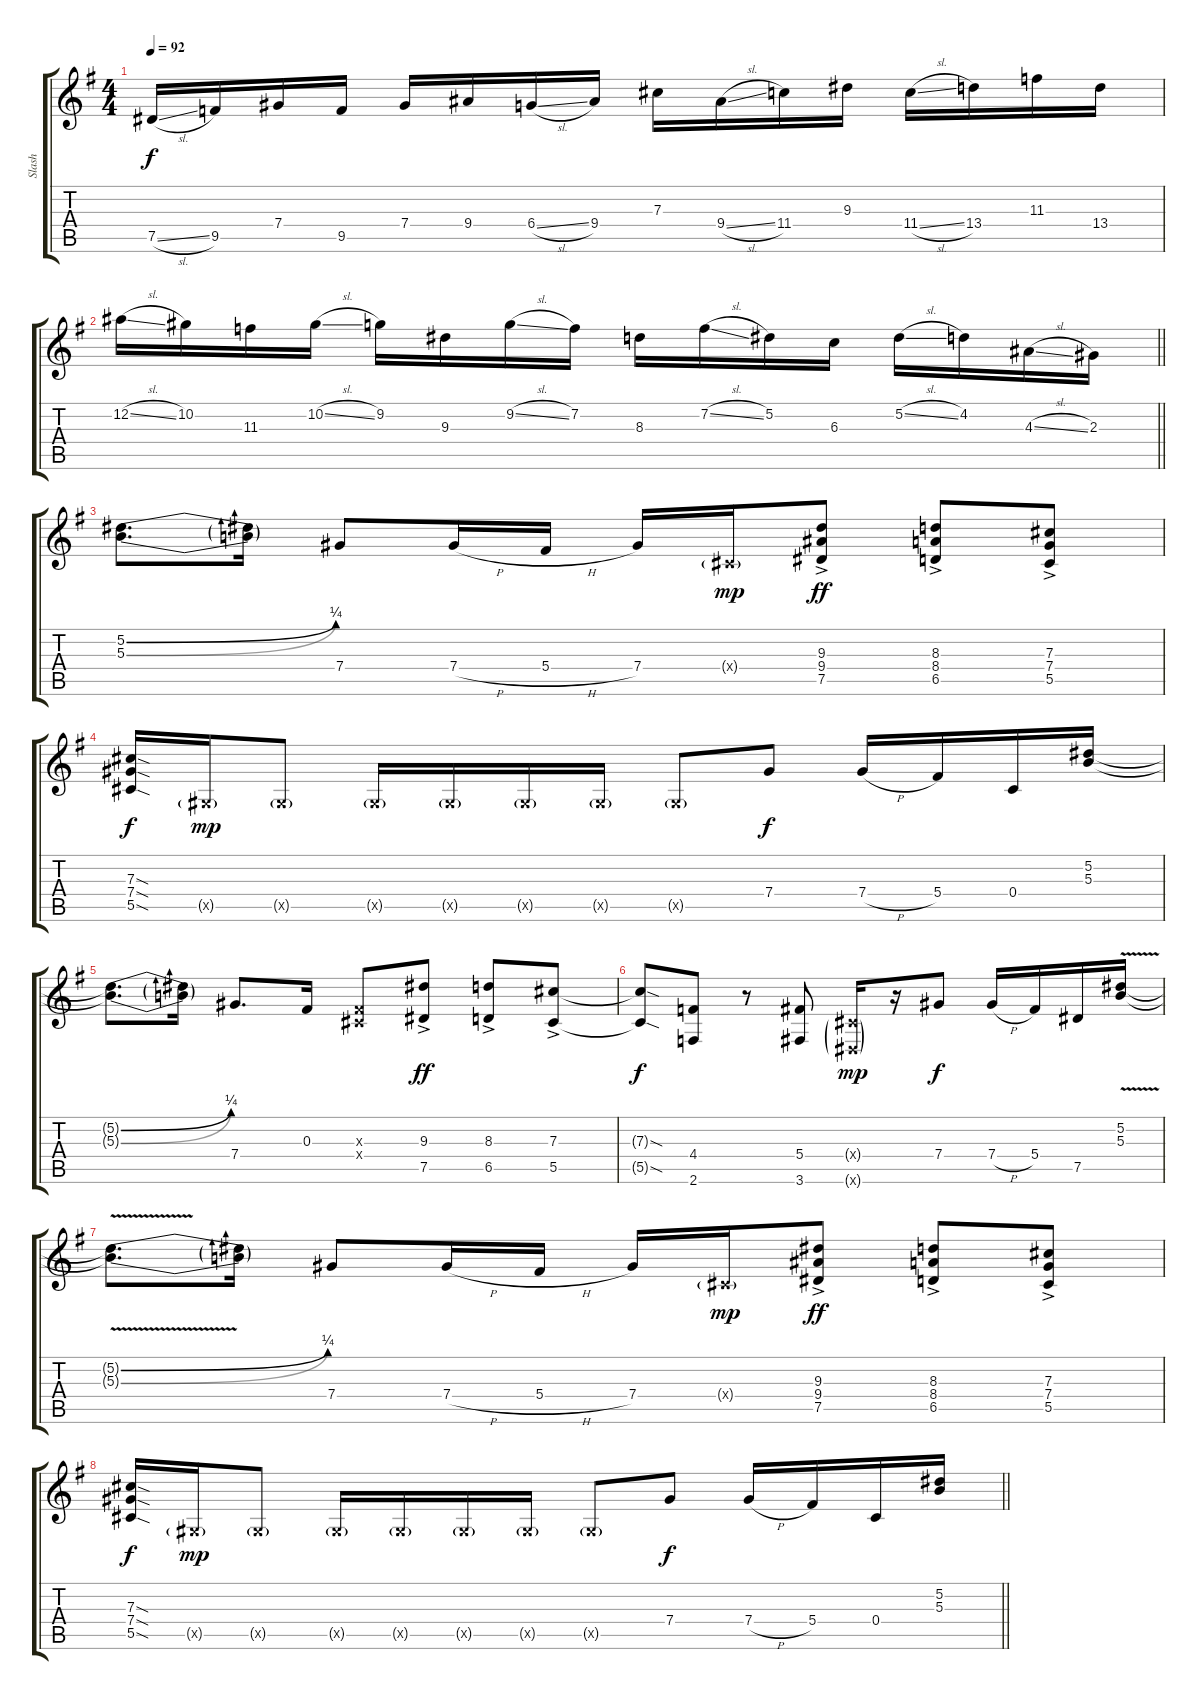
\track ("Slash" "Slash") {instrument acousticguitarsteel}
\staff {score tabs}
\tuning (Eb4 Bb3 Gb3 Db3 Ab2 Eb2) {hide}
\ts (4 4)
\tempo 92
\clef g2
\ks g
7.5{sl}.16{dy f} 9.5.16 7.4.16 9.5.16 7.4.16 9.4.16 6.4{sl}.16 9.4.16 7.3.16 9.4{sl}.16 11.4.16 9.3.16 11.4{sl}.16 13.4.16 11.3.16 13.4.16 |
\barLineRight lightlight
12.2{sl}.16 10.2.16 11.3.16 10.2{sl}.16 9.2.16 9.3.16 9.2{sl}.16 7.2.16 8.3.16 7.2{sl}.16 5.2.16 6.3.16 5.2{sl}.16 4.2.16 4.3{sl}.16 2.3.16 |
(5.2{be (bend 0 0 60 1)} 5.3{be (bend 0 0 60 1)}).8{d} (5.2{t} 5.3{t}).16 7.4.8 7.4{h}.16 5.4{h}.16 7.4.16 0.4{g x}.16{dy mp} (9.3{ac} 9.4{ac} 7.5{ac}).8{dy ff} (8.3{ac} 8.4{ac} 6.5{ac}).8 (7.3{ac} 7.4{ac} 5.5{ac}).8 |
(7.3{sod} 7.4{sod} 5.5{sod}).16{dy f} 0.5{g x}.16{dy mp} 0.5{g x}.8 0.5{g x}.16 0.5{g x}.16 0.5{g x}.16 0.5{g x}.16 0.5{g x}.8 7.4.8{dy f} 7.4{h}.16 5.4.16 0.4.16 (5.2 5.3).16 |
(5.2{be (bend 0 0 60 1) t} 5.3{be (bend 0 0 60 1) t}).8{d} (5.2{t} 5.3{t}).16 7.4.8{d} 0.3.16 (0.3{x} 0.4{x}).8 (9.3{ac} 7.5{ac}).8{dy ff} (8.3{ac} 6.5{ac}).8 (7.3{ac} 5.5{ac}).8 |
(7.3{sod t} 5.5{sod t}).8{dy f} (4.4 2.6).8 r.8 (5.4 3.6).8 (0.4{g x} 0.6{g x}).16{dy mp} r.16 7.4.8{dy f} 7.4{h}.16 5.4.16 7.5.16 (5.2{v} 5.3{v}).16 |
(5.2{be (bend 0 0 60 1) t} 5.3{be (bend 0 0 60 1) t}).8{d} (5.2{t} 5.3{t}).16 7.4.8 7.4{h}.16 5.4{h}.16 7.4.16 0.4{g x}.16{dy mp} (9.3{ac} 9.4{ac} 7.5{ac}).8{dy ff} (8.3{ac} 8.4{ac} 6.5{ac}).8 (7.3{ac} 7.4{ac} 5.5{ac}).8 |
\barLineRight lightlight
(7.3{sod} 7.4{sod} 5.5{sod}).16{dy f} 0.5{g x}.16{dy mp} 0.5{g x}.8 0.5{g x}.16 0.5{g x}.16 0.5{g x}.16 0.5{g x}.16 0.5{g x}.8 7.4.8{dy f} 7.4{h}.16 5.4.16 0.4.16 (5.2 5.3).16
